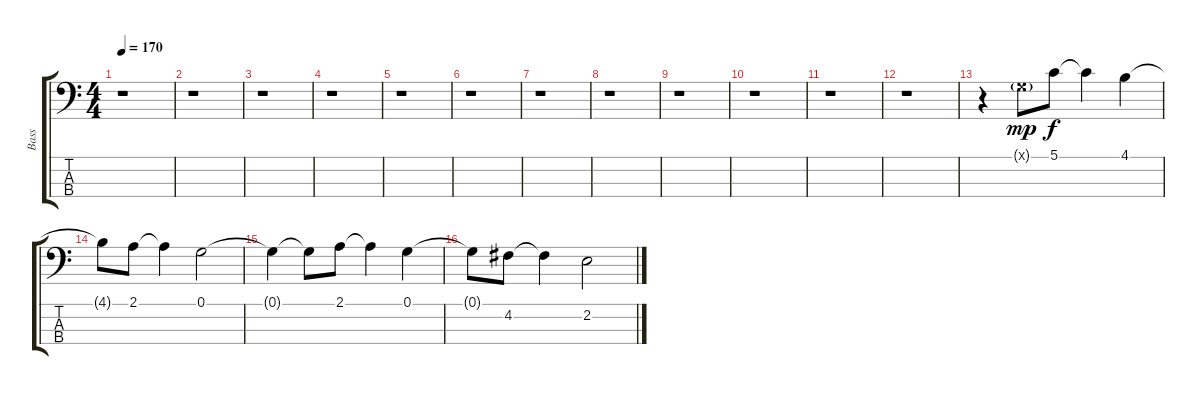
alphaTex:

\track ("Bass" "Bass") {mute instrument electricbassfinger}
\staff {score tabs}
\tuning (G2 D2 A1 E1) {hide}
\ts (4 4)
\tempo 170
\clef f4
\ks c
r.1{dy mp instrument electricbassfinger} |
r.1 |
r.1 |
r.1 |
r.1 |
r.1 |
r.1 |
r.1 |
r.1 |
r.1 |
r.1 |
r.1 |
r.4 0.1{g x}.8 5.1.8{dy f} 5.1{t}.4 4.1.4 |
4.1{t}.8 2.1.8 2.1{t}.4 0.1.2 |
0.1{t}.4 0.1{t}.8 2.1.8 2.1{t}.4 0.1.4 |
0.1{t}.8 4.2.8 4.2{t}.4 2.2.2
